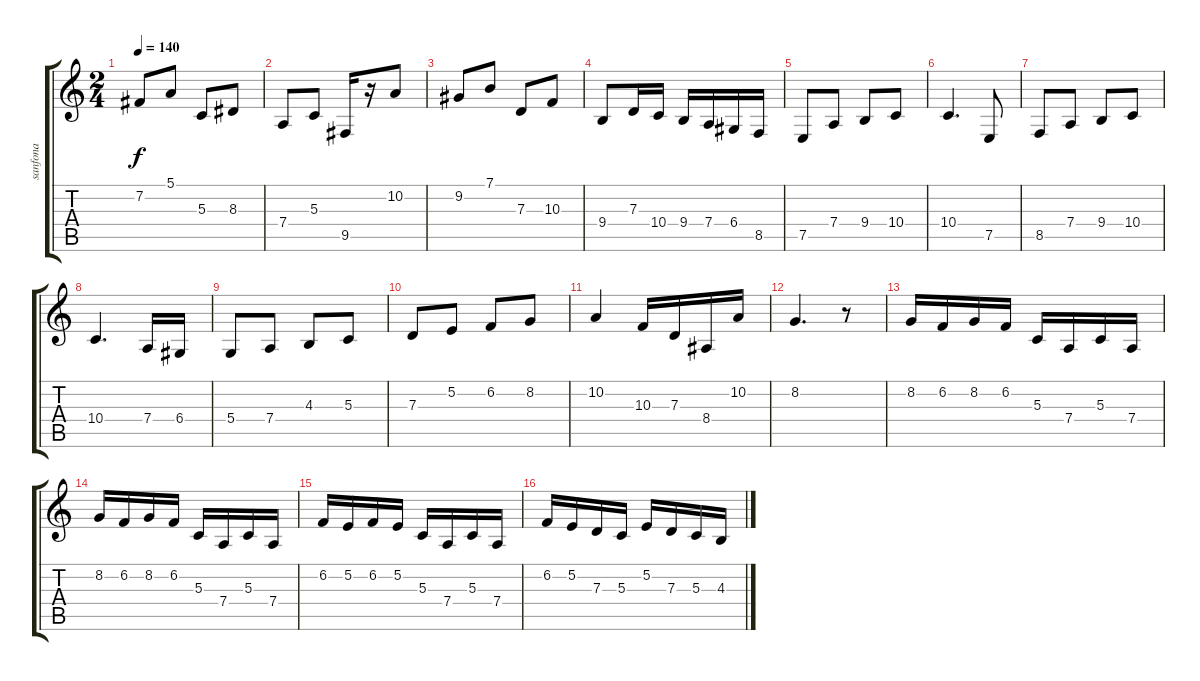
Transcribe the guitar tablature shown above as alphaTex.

\track ("sanfona" "sanfona") {instrument accordion}
\staff {score tabs}
\tuning (E4 B3 G3 D3 A2 E2) {hide}
\ts (2 4)
\tempo 140
\clef g2
\ks c
7.2.8{dy f} 5.1.8 5.3.8 8.3.8 |
7.4.8 5.3.8 9.5.16 r.16 10.2.8 |
9.2.8 7.1.8 7.3.8 10.3.8 |
9.4.8 7.3.16 10.4.16 9.4.16 7.4.16 6.4.16 8.5.16 |
7.5.8 7.4.8 9.4.8 10.4.8 |
10.4.4{d} 7.5.8 |
8.5.8 7.4.8 9.4.8 10.4.8 |
10.4.4{d} 7.4.16 6.4.16 |
5.4.8 7.4.8 4.3.8 5.3.8 |
7.3.8 5.2.8 6.2.8 8.2.8 |
10.2.4 10.3.16 7.3.16 8.4.16 10.2.16 |
8.2.4{d} r.8 |
8.2.16 6.2.16 8.2.16 6.2.16 5.3.16 7.4.16 5.3.16 7.4.16 |
8.2.16 6.2.16 8.2.16 6.2.16 5.3.16 7.4.16 5.3.16 7.4.16 |
6.2.16 5.2.16 6.2.16 5.2.16 5.3.16 7.4.16 5.3.16 7.4.16 |
6.2.16 5.2.16 7.3.16 5.3.16 5.2.16 7.3.16 5.3.16 4.3.16
